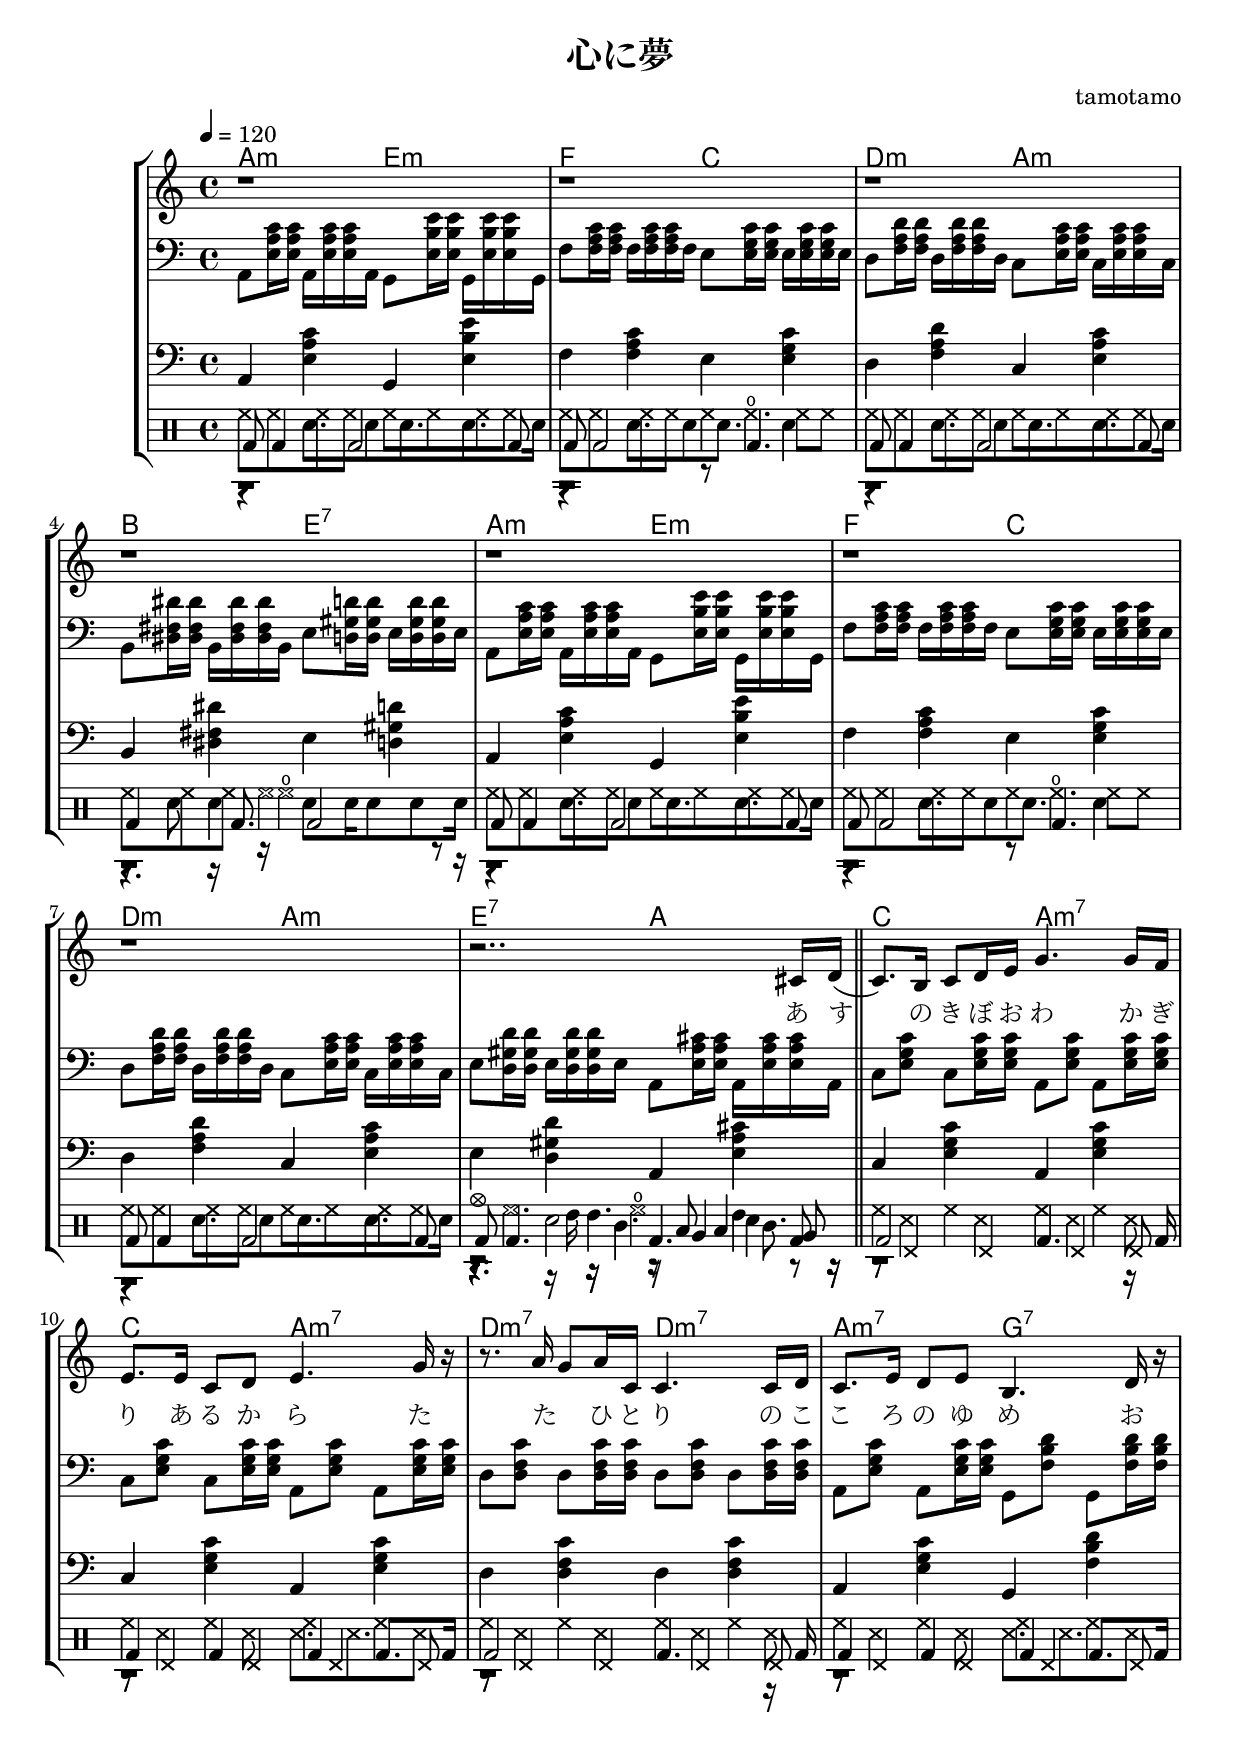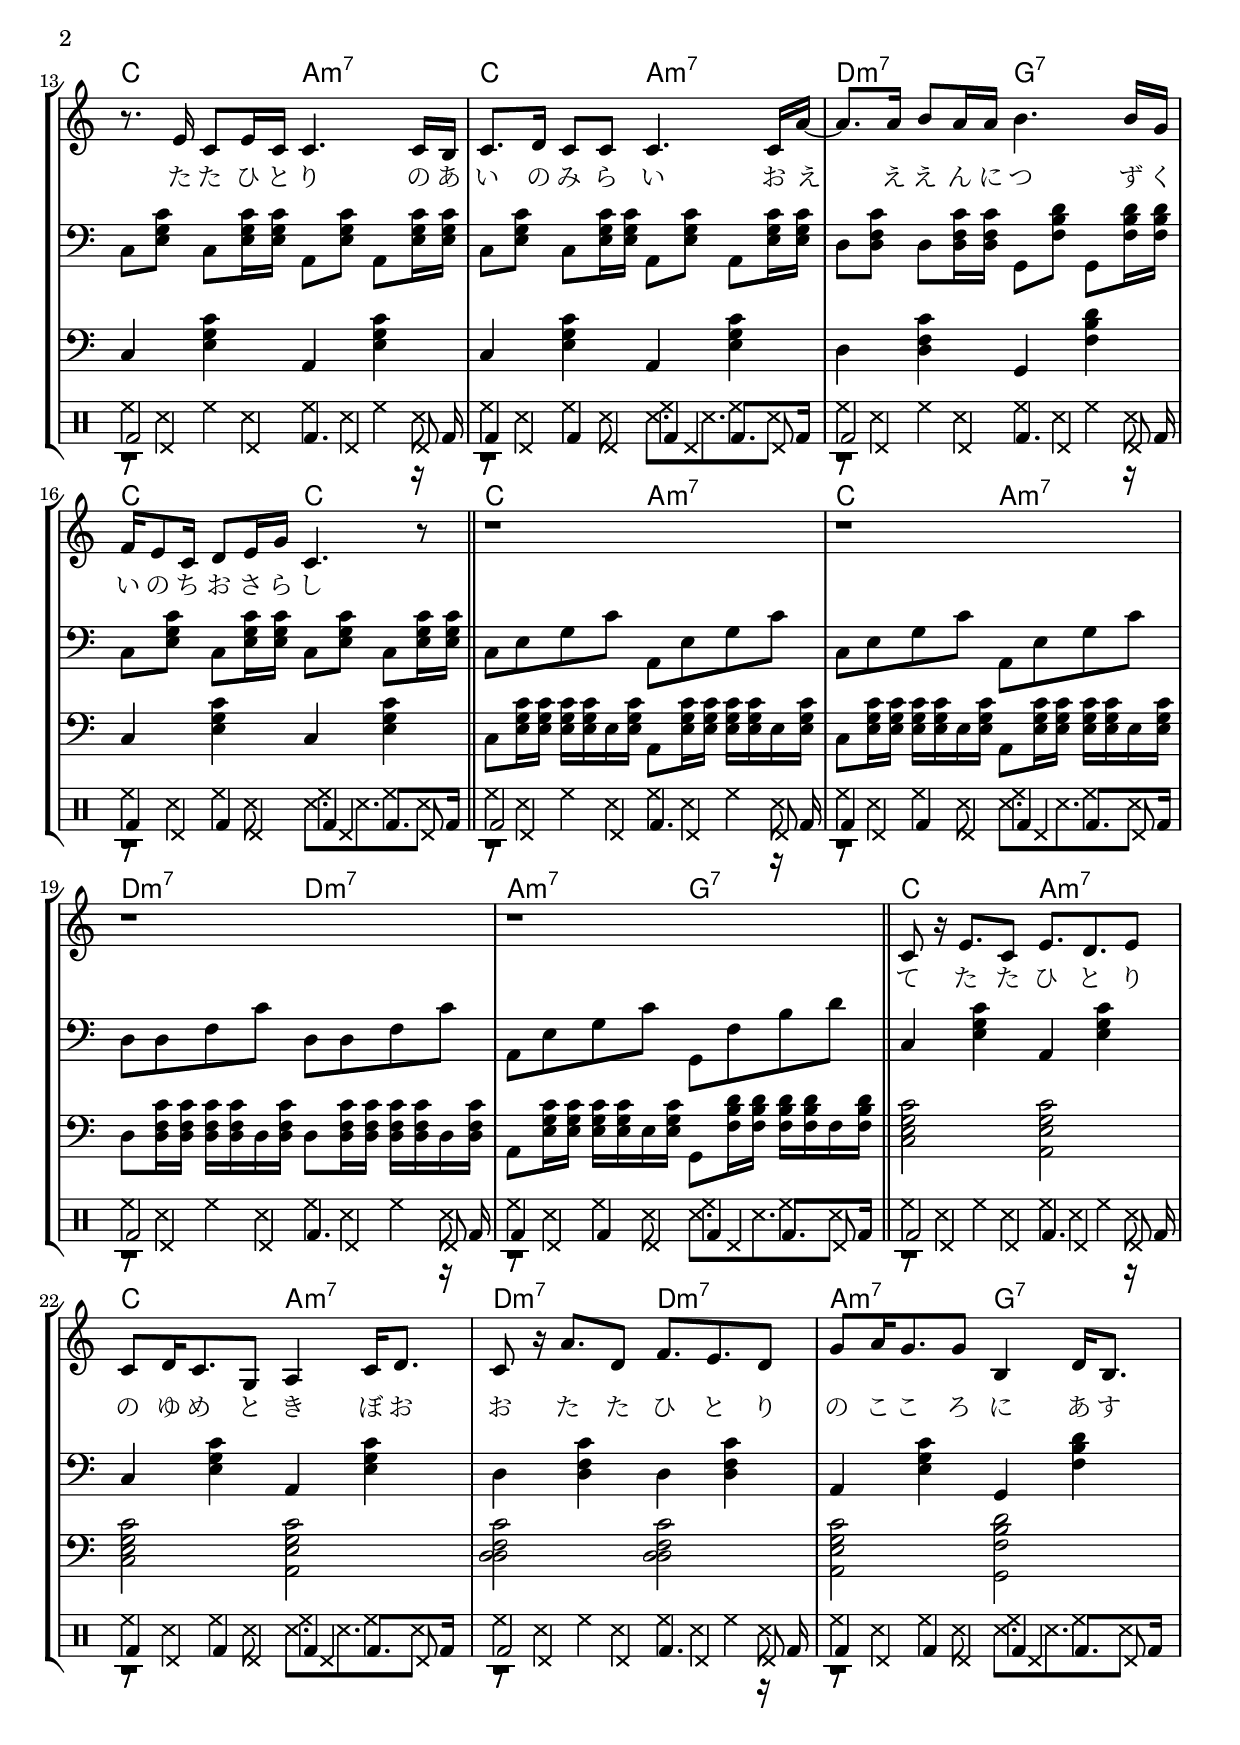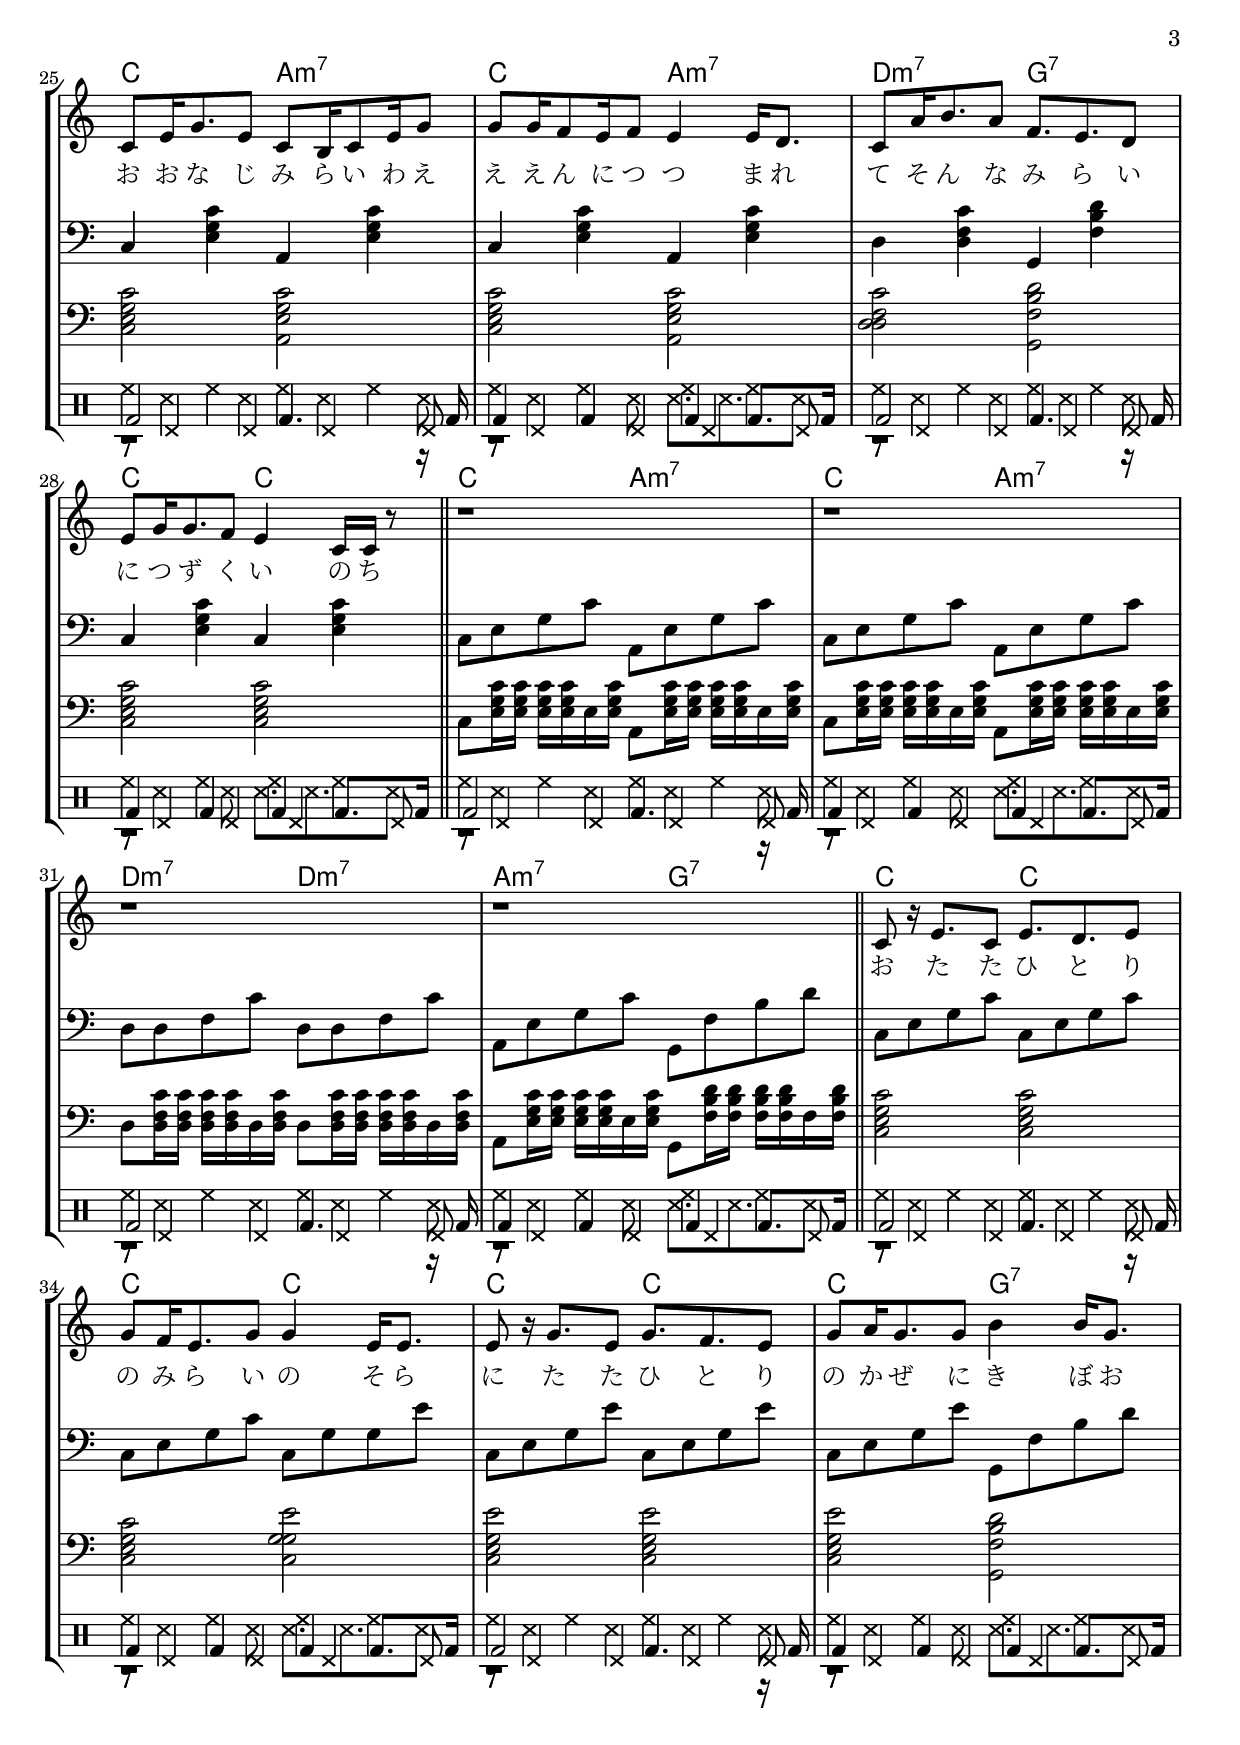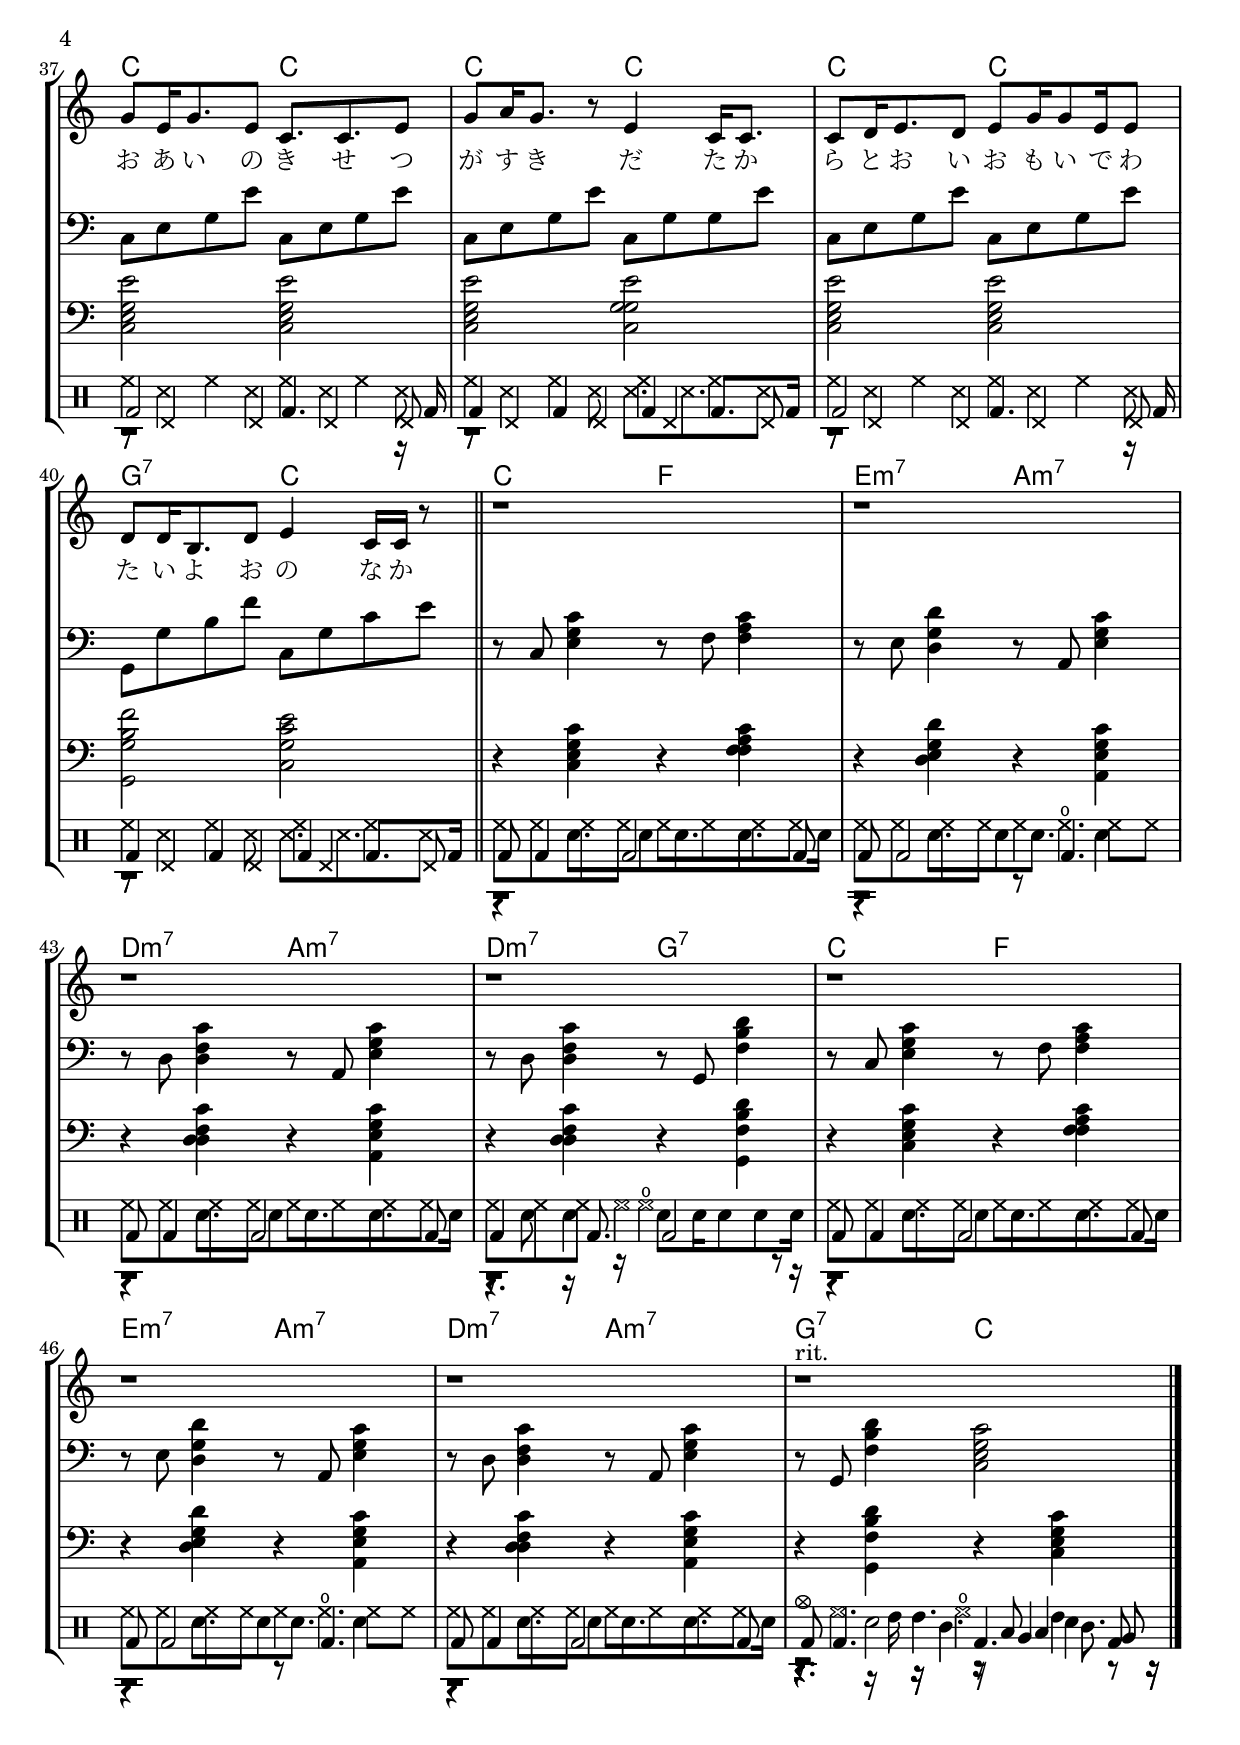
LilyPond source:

\version "2.12.1"

\header {
	title = \markup {心に夢}
	composer = \markup \center-column {tamotamo}
}

harmony = \chordmode {
	a2:m e:m f c d:m a:m b e:7 a:m e:m f c d:m a:m e:7 a 

	c a:min7 c a:min7 d:min7 d:min7 a:min7 g:7 c a:min7 c a:min7 d:min7 g:7 c c 

	c a:min7 c a:min7 d:min7 d:min7 a:min7 g:7 

	c a:min7 c a:min7 d:min7 d:min7 a:min7 g:7 c a:min7 c a:min7 d:min7 g:7 c c 

	c a:min7 c a:min7 d:min7 d:min7 a:min7 g:7 

	c c c c c c c g:7 c c c c c c g:7 c 

	c f e:min7 a:min7 d:min7 a:min7 d:min7 g:7 c f e:min7 a:min7 d:min7 a:min7 g:7 c 
}

melody = {
	\key c \major
	\tempo 4 = 120
	r1 | r1 | r1 | r1 | r1 | r1 | r1 | r2.. 
	\set Staff.midiInstrument = #"mmi0.38"
	cis'16  d'16 
	(c'8.)  b16  c'8  d'16  e'16  g'4.  g'16  f'16 
	e'8.  e'16  c'8  d'8  e'4.  g'16  r16~ 
	r8.  a'16  g'8  a'16  c'16  c'4.  c'16  d'16 
	c'8.  e'16  d'8  e'8  b4.  d'16  r16 
	r8.  e'16  c'8  e'16  c'16  c'4.  c'16  b16 
	c'8.  d'16  c'8  c'8  c'4.  c'16  a'16~ 
	a'8.  a'16  b'8  a'16  a'16  b'4.  b'16  g'16 
	f'16  e'8  c'16  d'8  e'16  g'16  c'4.  	r8 	r1 | r1 | r1 | r1   
	\set Staff.midiInstrument = #"mmi0.38"
	 c'8  r16  e'8.  c'8  e'8.  d'8.  e'8 
	c'8  d'16  c'8.  g8  a4  c'16  d'8. 
	c'8  r16  a'8.  d'8  f'8.  e'8.  d'8 
	g'8  a'16  g'8.  g'8  b4  d'16  b8. 
	c'8  e'16  g'8.  e'8  c'8  b16  c'8  e'16  g'8 
	g'8  g'16  f'8  e'16  f'8  e'4  e'16  d'8. 
	c'8  a'16  b'8.  a'8  f'8.  e'8.  d'8 
	e'8  g'16  g'8.  f'8  e'4  c'16  c'16  	r8 	r1 | r1 | r1 | r1   
	\set Staff.midiInstrument = #"mmi0.38"
	 c'8  r16  e'8.  c'8  e'8.  d'8.  e'8 
	g'8  f'16  e'8.  g'8  g'4  e'16  e'8. 
	e'8  r16  g'8.  e'8  g'8.  f'8.  e'8 
	g'8  a'16  g'8.  g'8  b'4  b'16  g'8. 
	g'8  e'16  g'8.  e'8  c'8.  c'8.  e'8 
	g'8  a'16  g'8.  r8  e'4  c'16  c'8. 
	c'8  d'16  e'8.  d'8  e'8  g'16  g'8  e'16  e'8 
	d'8  d'16  b8.  d'8  e'4  c'16  c'16  	r8 	r1 | r1 | r1 | r1 | r1 | r1 | r1 | r1^"rit." \bar "|."
}

words = \lyricmode {
	
	あ  す  の  き  ぼ  お  わ  か  ぎ  り  あ  る  か  ら  た  た  ひ  と  り  の  こ  こ  ろ  の  ゆ  め  お  た  た  ひ  と  り  の  あ  い  の  み  ら  い  お  え  え  え  ん  に  つ  ず  く  い  の  ち  お  さ  ら  し  て  
	
	た  た  ひ  と  り  の  ゆ  め  と  き  ぼ  お  お  た  た  ひ  と  り  の  こ  こ  ろ  に  あ  す  お  お  な  じ  み  ら  い  わ  え  え  え  ん  に  つ  つ  ま  れ  て  そ  ん  な  み  ら  い  に  つ  ず  く  い  の  ち  お  
	
	た  た  ひ  と  り  の  み  ら  い  の  そ  ら  に  た  た  ひ  と  り  の  か  ぜ  に  き  ぼ  お  お  あ  い  の  き  せ  つ  が  す  き  だ  た  か  ら  と  お  い  お  も  い  で  わ  た  い  よ  お  の  な  か  え  
	
}

tempochange = {
	\tempo 4 = 120
	r1 | r1 | r1 | r1 | r1 | r1 | r1 | r1 \bar "||"
	\tempo 4 = 120
	r1 | r1 | r1 | r1 | r1 | r1 | r1 | r1 \bar "||"
	\tempo 4 = 120
	r1 | r1 | r1 | r1 \bar "||"
	\tempo 4 = 120
	r1 | r1 | r1 | r1 | r1 | r1 | r1 | r1 \bar "||"
	\tempo 4 = 120
	r1 | r1 | r1 | r1 \bar "||"
	\tempo 4 = 120
	r1 | r1 | r1 | r1 | r1 | r1 | r1 | r1 \bar "||"
	\tempo 4 = 120
	r1 | r1 | r1 | r1 | r1 | r1 | r1 | \tempo 4 = 90 r2 \tempo 4 = 80 r2 \bar "|."
}

mainacc = {
	\clef bass
	\set Staff.midiInstrument = #"Acoustic Guitar (nylon)"
	\key c \major
	\tempo 4 = 120
	a,8 <e a c'>16 <e a c'>16   a,16 <e a c'>16 <e a c'>16 a,16
	g,8 <e b e'>16 <e b e'>16   g,16 <e b e'>16 <e b e'>16 g,16
	f8 <f a c'>16 <f a c'>16   f16 <f a c'>16 <f a c'>16 f16
	e8 <e g c'>16 <e g c'>16   e16 <e g c'>16 <e g c'>16 e16
	d8 <f a d'>16 <f a d'>16   d16 <f a d'>16 <f a d'>16 d16
	c8 <e a c'>16 <e a c'>16   c16 <e a c'>16 <e a c'>16 c16
	b,8 <dis fis dis'>16 <dis fis dis'>16   b,16 <dis fis dis'>16 <dis fis dis'>16 b,16
	e8 <d gis d'>16 <d gis d'>16   e16 <d gis d'>16 <d gis d'>16 e16
	a,8 <e a c'>16 <e a c'>16   a,16 <e a c'>16 <e a c'>16 a,16
	g,8 <e b e'>16 <e b e'>16   g,16 <e b e'>16 <e b e'>16 g,16
	f8 <f a c'>16 <f a c'>16   f16 <f a c'>16 <f a c'>16 f16
	e8 <e g c'>16 <e g c'>16   e16 <e g c'>16 <e g c'>16 e16
	d8 <f a d'>16 <f a d'>16   d16 <f a d'>16 <f a d'>16 d16
	c8 <e a c'>16 <e a c'>16   c16 <e a c'>16 <e a c'>16 c16
	e8 <d gis d'>16 <d gis d'>16   e16 <d gis d'>16 <d gis d'>16 e16
	a,8 <e a cis'>16 <e a cis'>16   a,16 <e a cis'>16 <e a cis'>16 a,16
	\bar "||"

	\set Staff.midiInstrument = #"Acoustic Guitar (nylon)"
	c8 <e g c'> c <e g c'>16 <e g c'>
	a,8 <e g c'> a, <e g c'>16 <e g c'>
	c8 <e g c'> c <e g c'>16 <e g c'>
	a,8 <e g c'> a, <e g c'>16 <e g c'>
	d8 <d f c'> d <d f c'>16 <d f c'>
	d8 <d f c'> d <d f c'>16 <d f c'>
	a,8 <e g c'> a, <e g c'>16 <e g c'>
	g,8 <f b d'> g, <f b d'>16 <f b d'>
	c8 <e g c'> c <e g c'>16 <e g c'>
	a,8 <e g c'> a, <e g c'>16 <e g c'>
	c8 <e g c'> c <e g c'>16 <e g c'>
	a,8 <e g c'> a, <e g c'>16 <e g c'>
	d8 <d f c'> d <d f c'>16 <d f c'>
	g,8 <f b d'> g, <f b d'>16 <f b d'>
	c8 <e g c'> c <e g c'>16 <e g c'>
	c8 <e g c'> c <e g c'>16 <e g c'>
	\bar "||"

	\set Staff.midiInstrument = #"Acoustic Guitar (nylon)"
	c8 e8 g8 c'8
	a,8 e8 g8 c'8
	c8 e8 g8 c'8
	a,8 e8 g8 c'8
	d8 d8 f8 c'8
	d8 d8 f8 c'8
	a,8 e8 g8 c'8
	g,8 f8 b8 d'8
	\bar "||"

	\set Staff.midiInstrument = #"Acoustic Guitar (nylon)"
	c4 <e g c'>4
	a,4 <e g c'>4
	c4 <e g c'>4
	a,4 <e g c'>4
	d4 <d f c'>4
	d4 <d f c'>4
	a,4 <e g c'>4
	g,4 <f b d'>4
	c4 <e g c'>4
	a,4 <e g c'>4
	c4 <e g c'>4
	a,4 <e g c'>4
	d4 <d f c'>4
	g,4 <f b d'>4
	c4 <e g c'>4
	c4 <e g c'>4
	\bar "||"

	\set Staff.midiInstrument = #"Acoustic Guitar (nylon)"
	c8 e8 g8 c'8
	a,8 e8 g8 c'8
	c8 e8 g8 c'8
	a,8 e8 g8 c'8
	d8 d8 f8 c'8
	d8 d8 f8 c'8
	a,8 e8 g8 c'8
	g,8 f8 b8 d'8
	\bar "||"

	\set Staff.midiInstrument = #"Acoustic Guitar (nylon)"
	c8 e8 g8 c'8
	c8 e8 g8 c'8
	c8 e8 g8 c'8
	c8 g8 g8 e'8
	c8 e8 g8 e'8
	c8 e8 g8 e'8
	c8 e8 g8 e'8
	g,8 f8 b8 d'8
	c8 e8 g8 e'8
	c8 e8 g8 e'8
	c8 e8 g8 e'8
	c8 g8 g8 e'8
	c8 e8 g8 e'8
	c8 e8 g8 e'8
	g,8 g8 b8 f'8
	c8 g8 c'8 e'8
	\bar "||"

	\set Staff.midiInstrument = #"Acoustic Guitar (nylon)"
	r8 c <e g c'>4
	r8 f <f a c'>4
	r8 e <d g d'>4
	r8 a, <e g c'>4
	r8 d <d f c'>4
	r8 a, <e g c'>4
	r8 d <d f c'>4
	r8 g, <f b d'>4
	r8 c <e g c'>4
	r8 f <f a c'>4
	r8 e <d g d'>4
	r8 a, <e g c'>4
	r8 d <d f c'>4
	r8 a, <e g c'>4
	r8 g, <f b d'>4
	<c e g c'>2
	\bar "|."
}

subacc = {
	\clef bass
	\set Staff.midiInstrument = #"Electric Guitar (clean)"
	\key c \major
	\tempo 4 = 120
	a,4 <e a c'>4
	g,4 <e b e'>4
	f4 <f a c'>4
	e4 <e g c'>4
	d4 <f a d'>4
	c4 <e a c'>4
	b,4 <dis fis dis'>4
	e4 <d gis d'>4
	a,4 <e a c'>4
	g,4 <e b e'>4
	f4 <f a c'>4
	e4 <e g c'>4
	d4 <f a d'>4
	c4 <e a c'>4
	e4 <d gis d'>4
	a,4 <e a cis'>4
	\bar "||"

	\set Staff.midiInstrument = #"Electric Guitar (clean)"
	c4 <e g c'>4
	a,4 <e g c'>4
	c4 <e g c'>4
	a,4 <e g c'>4
	d4 <d f c'>4
	d4 <d f c'>4
	a,4 <e g c'>4
	g,4 <f b d'>4
	c4 <e g c'>4
	a,4 <e g c'>4
	c4 <e g c'>4
	a,4 <e g c'>4
	d4 <d f c'>4
	g,4 <f b d'>4
	c4 <e g c'>4
	c4 <e g c'>4
	\bar "||"

	\set Staff.midiInstrument = #"Electric Guitar (clean)"
	c8 <e g c'>16 <e g c'>16   <e g c'>16 <e g c'>16   e16 <e g c'>16
	a,8 <e g c'>16 <e g c'>16   <e g c'>16 <e g c'>16   e16 <e g c'>16
	c8 <e g c'>16 <e g c'>16   <e g c'>16 <e g c'>16   e16 <e g c'>16
	a,8 <e g c'>16 <e g c'>16   <e g c'>16 <e g c'>16   e16 <e g c'>16
	d8 <d f c'>16 <d f c'>16   <d f c'>16 <d f c'>16   d16 <d f c'>16
	d8 <d f c'>16 <d f c'>16   <d f c'>16 <d f c'>16   d16 <d f c'>16
	a,8 <e g c'>16 <e g c'>16   <e g c'>16 <e g c'>16   e16 <e g c'>16
	g,8 <f b d'>16 <f b d'>16   <f b d'>16 <f b d'>16   f16 <f b d'>16
	\bar "||"

	\set Staff.midiInstrument = #"Electric Guitar (clean)"
	<c e g c'>2
	<a, e g c'>2
	<c e g c'>2
	<a, e g c'>2
	<d d f c'>2
	<d d f c'>2
	<a, e g c'>2
	<g, f b d'>2
	<c e g c'>2
	<a, e g c'>2
	<c e g c'>2
	<a, e g c'>2
	<d d f c'>2
	<g, f b d'>2
	<c e g c'>2
	<c e g c'>2
	\bar "||"

	\set Staff.midiInstrument = #"Electric Guitar (clean)"
	c8 <e g c'>16 <e g c'>16   <e g c'>16 <e g c'>16   e16 <e g c'>16
	a,8 <e g c'>16 <e g c'>16   <e g c'>16 <e g c'>16   e16 <e g c'>16
	c8 <e g c'>16 <e g c'>16   <e g c'>16 <e g c'>16   e16 <e g c'>16
	a,8 <e g c'>16 <e g c'>16   <e g c'>16 <e g c'>16   e16 <e g c'>16
	d8 <d f c'>16 <d f c'>16   <d f c'>16 <d f c'>16   d16 <d f c'>16
	d8 <d f c'>16 <d f c'>16   <d f c'>16 <d f c'>16   d16 <d f c'>16
	a,8 <e g c'>16 <e g c'>16   <e g c'>16 <e g c'>16   e16 <e g c'>16
	g,8 <f b d'>16 <f b d'>16   <f b d'>16 <f b d'>16   f16 <f b d'>16
	\bar "||"

	\set Staff.midiInstrument = #"Electric Guitar (clean)"
	<c e g c'>2
	<c e g c'>2
	<c e g c'>2
	<c g g e'>2
	<c e g e'>2
	<c e g e'>2
	<c e g e'>2
	<g, f b d'>2
	<c e g e'>2
	<c e g e'>2
	<c e g e'>2
	<c g g e'>2
	<c e g e'>2
	<c e g e'>2
	<g, g b f'>2
	<c g c' e'>2
	\bar "||"

	\set Staff.midiInstrument = #"Electric Guitar (clean)"
	r4 <c e g c'>4
	r4 <f f a c'>4
	r4 <e d g d'>4
	r4 <a, e g c'>4
	r4 <d d f c'>4
	r4 <a, e g c'>4
	r4 <d d f c'>4
	r4 <g, f b d'>4
	r4 <c e g c'>4
	r4 <f f a c'>4
	r4 <e d g d'>4
	r4 <a, e g c'>4
	r4 <d d f c'>4
	r4 <a, e g c'>4
	r4 <g, f b d'>4
	r4 <c e g c'>4
	\bar "|."
}

percA = {
	\drummode {
	hh8 hh8 hh8 hh8 hh8 hh8 hh8 hh8  |hh8 hh8 hh8 hh8 hh4 hh8 hh8  |hh8 hh8 hh8 hh8 hh8 hh8 hh8 hh8  |hh8 hh8 hh8 hh2 r8  |hh8 hh8 hh8 hh8 hh8 hh8 hh8 hh8  |hh8 hh8 hh8 hh8 hh4 hh8 hh8  |hh8 hh8 hh8 hh8 hh8 hh8 hh8 hh8  |r8 hh2. r8  \bar "||"
	hh4 hh4 hh4 hh4  |hh4 hh4 hh4 hh4  |hh4 hh4 hh4 hh4  |hh4 hh4 hh4 hh4  |hh4 hh4 hh4 hh4  |hh4 hh4 hh4 hh4  |hh4 hh4 hh4 hh4  |hh4 hh4 hh4 hh4  \bar "||"
	hh4 hh4 hh4 hh4  |hh4 hh4 hh4 hh4  |hh4 hh4 hh4 hh4  |hh4 hh4 hh4 hh4  \bar "||"
	hh4 hh4 hh4 hh4  |hh4 hh4 hh4 hh4  |hh4 hh4 hh4 hh4  |hh4 hh4 hh4 hh4  |hh4 hh4 hh4 hh4  |hh4 hh4 hh4 hh4  |hh4 hh4 hh4 hh4  |hh4 hh4 hh4 hh4  \bar "||"
	hh4 hh4 hh4 hh4  |hh4 hh4 hh4 hh4  |hh4 hh4 hh4 hh4  |hh4 hh4 hh4 hh4  \bar "||"
	hh4 hh4 hh4 hh4  |hh4 hh4 hh4 hh4  |hh4 hh4 hh4 hh4  |hh4 hh4 hh4 hh4  |hh4 hh4 hh4 hh4  |hh4 hh4 hh4 hh4  |hh4 hh4 hh4 hh4  |hh4 hh4 hh4 hh4  \bar "||"
	hh8 hh8 hh8 hh8 hh8 hh8 hh8 hh8  |hh8 hh8 hh8 hh8 hh4 hh8 hh8  |hh8 hh8 hh8 hh8 hh8 hh8 hh8 hh8  |hh8 hh8 hh8 hh2 r8  |hh8 hh8 hh8 hh8 hh8 hh8 hh8 hh8  |hh8 hh8 hh8 hh8 hh4 hh8 hh8  |hh8 hh8 hh8 hh8 hh8 hh8 hh8 hh8  |r8 hh2. r8  \bar "|."
	}
}

percB = {
	\drummode {
	r4 sn8. sn8 sn8. sn8. sn16  |r4 sn8. sn8 sn8. sn4  |r4 sn8. sn8 sn8. sn8. sn16  |r8 sn8 sn4 sn8 sn16 sn8 sn8 sn16  |r4 sn8. sn8 sn8. sn8. sn16  |r4 sn8. sn8 sn8. sn4  |r4 sn8. sn8 sn8. sn8. sn16  |r4 sn2 sn4  \bar "||"
	r8 ss4 ss4 ss4 ss8  |r8 ss4 ss8 ss8. ss8. ss8  |r8 ss4 ss4 ss4 ss8  |r8 ss4 ss8 ss8. ss8. ss8  |r8 ss4 ss4 ss4 ss8  |r8 ss4 ss8 ss8. ss8. ss8  |r8 ss4 ss4 ss4 ss8  |r8 ss4 ss8 ss8. ss8. ss8  \bar "||"
	r8 ss4 ss4 ss4 ss8  |r8 ss4 ss8 ss8. ss8. ss8  |r8 ss4 ss4 ss4 ss8  |r8 ss4 ss8 ss8. ss8. ss8  \bar "||"
	r8 ss4 ss4 ss4 ss8  |r8 ss4 ss8 ss8. ss8. ss8  |r8 ss4 ss4 ss4 ss8  |r8 ss4 ss8 ss8. ss8. ss8  |r8 ss4 ss4 ss4 ss8  |r8 ss4 ss8 ss8. ss8. ss8  |r8 ss4 ss4 ss4 ss8  |r8 ss4 ss8 ss8. ss8. ss8  \bar "||"
	r8 ss4 ss4 ss4 ss8  |r8 ss4 ss8 ss8. ss8. ss8  |r8 ss4 ss4 ss4 ss8  |r8 ss4 ss8 ss8. ss8. ss8  \bar "||"
	r8 ss4 ss4 ss4 ss8  |r8 ss4 ss8 ss8. ss8. ss8  |r8 ss4 ss4 ss4 ss8  |r8 ss4 ss8 ss8. ss8. ss8  |r8 ss4 ss4 ss4 ss8  |r8 ss4 ss8 ss8. ss8. ss8  |r8 ss4 ss4 ss4 ss8  |r8 ss4 ss8 ss8. ss8. ss8  \bar "||"
	r4 sn8. sn8 sn8. sn8. sn16  |r4 sn8. sn8 sn8. sn4  |r4 sn8. sn8 sn8. sn8. sn16  |r8 sn8 sn4 sn8 sn16 sn8 sn8 sn16  |r4 sn8. sn8 sn8. sn8. sn16  |r4 sn8. sn8 sn8. sn4  |r4 sn8. sn8 sn8. sn8. sn16  |r4 sn2 sn4  \bar "|."
	}
}

percC = {
	\drummode {
	bd8 bd4 bd2 bd8  |bd8 bd2 bd4.  |bd8 bd4 bd2 bd8  |bd4 r16 bd8. bd2  |bd8 bd4 bd2 bd8  |bd8 bd2 bd4.  |bd8 bd4 bd2 bd8  |bd8 bd4. bd4. bd8  \bar "||"
	r8 hhp4 hhp4 hhp4 hhp8  |r8 hhp4 hhp4 hhp4 hhp8  |r8 hhp4 hhp4 hhp4 hhp8  |r8 hhp4 hhp4 hhp4 hhp8  |r8 hhp4 hhp4 hhp4 hhp8  |r8 hhp4 hhp4 hhp4 hhp8  |r8 hhp4 hhp4 hhp4 hhp8  |r8 hhp4 hhp4 hhp4 hhp8  \bar "||"
	r8 hhp4 hhp4 hhp4 hhp8  |r8 hhp4 hhp4 hhp4 hhp8  |r8 hhp4 hhp4 hhp4 hhp8  |r8 hhp4 hhp4 hhp4 hhp8  \bar "||"
	r8 hhp4 hhp4 hhp4 hhp8  |r8 hhp4 hhp4 hhp4 hhp8  |r8 hhp4 hhp4 hhp4 hhp8  |r8 hhp4 hhp4 hhp4 hhp8  |r8 hhp4 hhp4 hhp4 hhp8  |r8 hhp4 hhp4 hhp4 hhp8  |r8 hhp4 hhp4 hhp4 hhp8  |r8 hhp4 hhp4 hhp4 hhp8  \bar "||"
	r8 hhp4 hhp4 hhp4 hhp8  |r8 hhp4 hhp4 hhp4 hhp8  |r8 hhp4 hhp4 hhp4 hhp8  |r8 hhp4 hhp4 hhp4 hhp8  \bar "||"
	r8 hhp4 hhp4 hhp4 hhp8  |r8 hhp4 hhp4 hhp4 hhp8  |r8 hhp4 hhp4 hhp4 hhp8  |r8 hhp4 hhp4 hhp4 hhp8  |r8 hhp4 hhp4 hhp4 hhp8  |r8 hhp4 hhp4 hhp4 hhp8  |r8 hhp4 hhp4 hhp4 hhp8  |r8 hhp4 hhp4 hhp4 hhp8  \bar "||"
	bd8 bd4 bd2 bd8  |bd8 bd2 bd4.  |bd8 bd4 bd2 bd8  |bd4 r16 bd8. bd2  |bd8 bd4 bd2 bd8  |bd8 bd2 bd4.  |bd8 bd4 bd2 bd8  |bd8 bd4. bd4. bd8  \bar "|."
	}
}

percD = {
	\drummode {
	r1  |r2 r8 hho4.  |r1  |r4. r16 hho2 r16  |r1  |r2 r8 hho4.  |r1  |r4. r16 hho2 r16  \bar "||"
	bd2 bd4. r16 bd16  |bd4 bd4 bd4 bd8. bd16  |bd2 bd4. r16 bd16  |bd4 bd4 bd4 bd8. bd16  |bd2 bd4. r16 bd16  |bd4 bd4 bd4 bd8. bd16  |bd2 bd4. r16 bd16  |bd4 bd4 bd4 bd8. bd16  \bar "||"
	bd2 bd4. r16 bd16  |bd4 bd4 bd4 bd8. bd16  |bd2 bd4. r16 bd16  |bd4 bd4 bd4 bd8. bd16  \bar "||"
	bd2 bd4. r16 bd16  |bd4 bd4 bd4 bd8. bd16  |bd2 bd4. r16 bd16  |bd4 bd4 bd4 bd8. bd16  |bd2 bd4. r16 bd16  |bd4 bd4 bd4 bd8. bd16  |bd2 bd4. r16 bd16  |bd4 bd4 bd4 bd8. bd16  \bar "||"
	bd2 bd4. r16 bd16  |bd4 bd4 bd4 bd8. bd16  |bd2 bd4. r16 bd16  |bd4 bd4 bd4 bd8. bd16  \bar "||"
	bd2 bd4. r16 bd16  |bd4 bd4 bd4 bd8. bd16  |bd2 bd4. r16 bd16  |bd4 bd4 bd4 bd8. bd16  |bd2 bd4. r16 bd16  |bd4 bd4 bd4 bd8. bd16  |bd2 bd4. r16 bd16  |bd4 bd4 bd4 bd8. bd16  \bar "||"
	r1  |r2 r8 hho4.  |r1  |r4. r16 hho2 r16  |r1  |r2 r8 hho4.  |r1  |r4. r16 hho2 r16  \bar "|."
	}
}

percE = {
	\drummode {
	r1 |r1 |r1 |r1 |r1 |r1 |r1 |cymc1  \bar "||"
	r1 | r1 | r1 | r1 | r1 | r1 | r1 | r1 \bar "||"
	r1 | r1 | r1 | r1 \bar "||"
	r1 | r1 | r1 | r1 | r1 | r1 | r1 | r1 \bar "||"
	r1 | r1 | r1 | r1 \bar "||"
	r1 | r1 | r1 | r1 | r1 | r1 | r1 | r1 \bar "||"
	r1 |r1 |r1 |r1 |r1 |r1 |r1 |cymc1  \bar "|."
	}
}

percF = {
	\drummode {
	r1 |r1 |r1 |r1 |r1 |r1 |r1 |r4 r16 tommh16 tommh4. tommh4  \bar "||"
	r1 | r1 | r1 | r1 | r1 | r1 | r1 | r1 \bar "||"
	r1 | r1 | r1 | r1 \bar "||"
	r1 | r1 | r1 | r1 | r1 | r1 | r1 | r1 \bar "||"
	r1 | r1 | r1 | r1 \bar "||"
	r1 | r1 | r1 | r1 | r1 | r1 | r1 | r1 \bar "||"
	r1 |r1 |r1 |r1 |r1 |r1 |r1 |r4 r16 tommh16 tommh4. tommh4  \bar "|."
	}
}

percG = {
	\drummode {
	r1 |r1 |r1 |r1 |r1 |r1 |r1 |r4. r16 tomml4. tomml8.  \bar "||"
	r1 | r1 | r1 | r1 | r1 | r1 | r1 | r1 \bar "||"
	r1 | r1 | r1 | r1 \bar "||"
	r1 | r1 | r1 | r1 | r1 | r1 | r1 | r1 \bar "||"
	r1 | r1 | r1 | r1 \bar "||"
	r1 | r1 | r1 | r1 | r1 | r1 | r1 | r1 \bar "||"
	r1 |r1 |r1 |r1 |r1 |r1 |r1 |r4. r16 tomml4. tomml8.  \bar "|."
	}
}

percH = {
	\drummode {
	r1 |r1 |r1 |r1 |r1 |r1 |r1 |r2 r16 toml8 toml4 r16  \bar "||"
	r1 | r1 | r1 | r1 | r1 | r1 | r1 | r1 \bar "||"
	r1 | r1 | r1 | r1 \bar "||"
	r1 | r1 | r1 | r1 | r1 | r1 | r1 | r1 \bar "||"
	r1 | r1 | r1 | r1 \bar "||"
	r1 | r1 | r1 | r1 | r1 | r1 | r1 | r1 \bar "||"
	r1 |r1 |r1 |r1 |r1 |r1 |r1 |r2 r16 toml8 toml4 r16  \bar "|."
	}
}

percI = {
	\drummode {
	r1 |r1 |r1 |r1 |r1 |r1 |r1 |r2 r8 tomfh4 tomfh8  \bar "||"
	r1 | r1 | r1 | r1 | r1 | r1 | r1 | r1 \bar "||"
	r1 | r1 | r1 | r1 \bar "||"
	r1 | r1 | r1 | r1 | r1 | r1 | r1 | r1 \bar "||"
	r1 | r1 | r1 | r1 \bar "||"
	r1 | r1 | r1 | r1 | r1 | r1 | r1 | r1 \bar "||"
	r1 |r1 |r1 |r1 |r1 |r1 |r1 |r2 r8 tomfh4 tomfh8  \bar "|."
	}
}

\score {
	<<
		\new StaffGroup <<
			\new ChordNames {\harmony}
			\new Voice = "melody" {\melody}
			\new Lyrics \lyricsto "melody" \words
			\new Staff = "mainacc" {\mainacc}
			\new Staff = "subacc" {\subacc}
			\new DrumStaff <<
				\new DrumVoice {\percA}
				\new DrumVoice {\percB}
				\new DrumVoice {\percC}
				\new DrumVoice {\percD}
				\new DrumVoice {\percE}
				\new DrumVoice {\percF}
				\new DrumVoice {\percG}
				\new DrumVoice {\percH}
				\new DrumVoice {\percI}
			>>
		>>
	>>
	\layout { }
}
